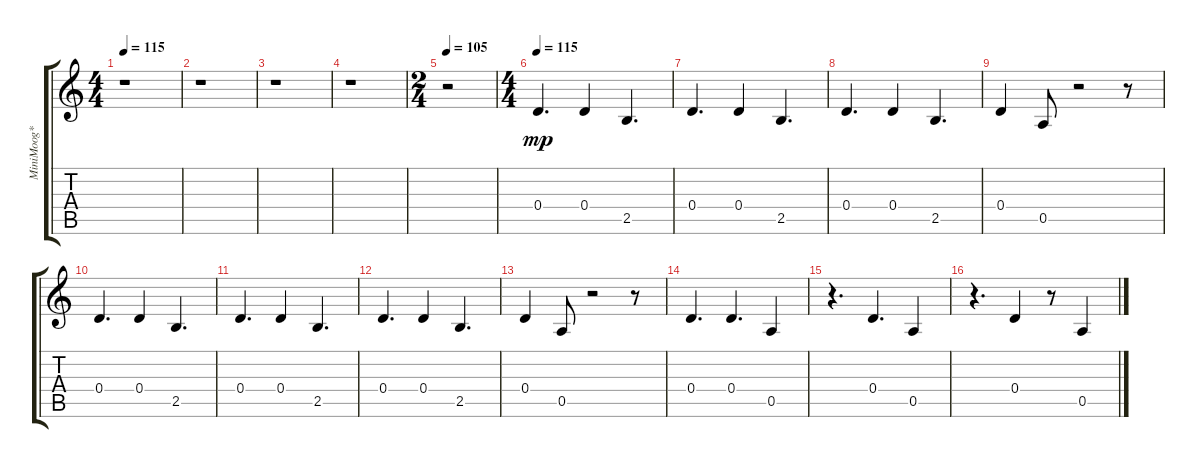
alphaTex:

\track ("MiniMoog*" "MiniMoog*") {instrument synthbass1}
\staff {score tabs}
\tuning (E4 B3 G3 D3 A2 E2) {hide}
\ts (4 4)
\tempo 115
\clef g2
\ks c
r.1{dy mp} |
r.1 |
r.1 |
r.1 |
\ts (2 4)
\tempo 105
r.2 |
\ts (4 4)
\tempo 115
0.4.4{d} 0.4.4 2.5.4{d} |
0.4.4{d} 0.4.4 2.5.4{d} |
0.4.4{d} 0.4.4 2.5.4{d} |
0.4.4 0.5.8 r.2 r.8 |
0.4.4{d} 0.4.4 2.5.4{d} |
0.4.4{d} 0.4.4 2.5.4{d} |
0.4.4{d} 0.4.4 2.5.4{d} |
0.4.4 0.5.8 r.2 r.8 |
0.4.4{d} 0.4.4{d} 0.5.4 |
r.4{d} 0.4.4{d} 0.5.4 |
r.4{d} 0.4.4 r.8 0.5.4
